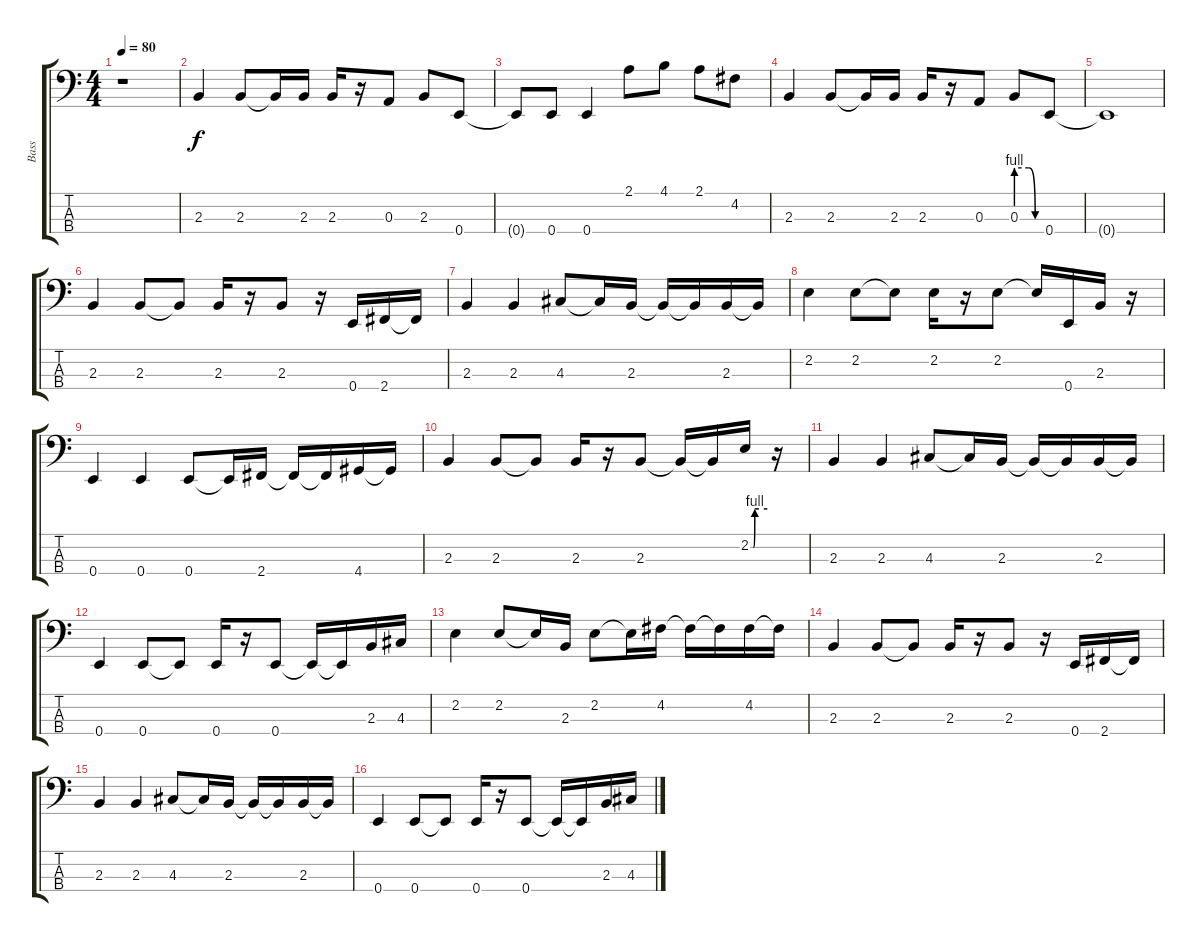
\track ("Bass" "Bass") {instrument electricbassfinger}
\staff {score tabs}
\tuning (G2 D2 A1 E1) {hide}
\ts (4 4)
\tempo 80
\clef f4
\ks c
r.1{dy f instrument electricbassfinger} |
2.3.4 2.3.8 2.3{t}.16 2.3.16 2.3.16 r.16 0.3.8 2.3.8 0.4.8 |
0.4{t}.8 0.4.8 0.4.4 2.1.8 4.1.8 2.1.8 4.2.8 |
2.3.4 2.3.8 2.3{t}.16 2.3.16 2.3.16 r.16 0.3.8 0.3{be (custom 0 4 30 4 45 0 60 0)}.8 0.4.8 |
0.4{t}.1 |
2.3.4 2.3.8 2.3{t}.8 2.3.16 r.16 2.3.8 r.16 0.4.16 2.4.16 2.4{t}.16 |
2.3.4 2.3.4 4.3.8 4.3{t}.16 2.3.16 2.3{t}.16 2.3{t}.16 2.3.16 2.3{t}.16 |
2.2.4 2.2.8 2.2{t}.8 2.2.16 r.16 2.2.8 2.2{t}.16 0.4.16 2.3.16 r.16 |
0.4.4 0.4.4 0.4.8 0.4{t}.16 2.4.16 2.4{t}.16 2.4{t}.16 4.4.16 4.4{t}.16 |
2.3.4 2.3.8 2.3{t}.8 2.3.16 r.16 2.3.8 2.3{t}.16 2.3{t}.16 2.2{be (custom 0 0 10 0 15 4 30 4 60 4)}.16 r.16 |
2.3.4 2.3.4 4.3.8 4.3{t}.16 2.3.16 2.3{t}.16 2.3{t}.16 2.3.16 2.3{t}.16 |
0.4.4 0.4.8 0.4{t}.8 0.4.16 r.16 0.4.8 0.4{t}.16 0.4{t}.16 2.3.16 4.3.16 |
2.2.4 2.2.8 2.2{t}.16 2.3.16 2.2.8 2.2{t}.16 4.2.16 4.2{t}.16 4.2{t}.16 4.2.16 4.2{t}.16 |
2.3.4 2.3.8 2.3{t}.8 2.3.16 r.16 2.3.8 r.16 0.4.16 2.4.16 2.4{t}.16 |
2.3.4 2.3.4 4.3.8 4.3{t}.16 2.3.16 2.3{t}.16 2.3{t}.16 2.3.16 2.3{t}.16 |
0.4.4 0.4.8 0.4{t}.8 0.4.16 r.16 0.4.8 0.4{t}.16 0.4{t}.16 2.3.16 4.3.16
